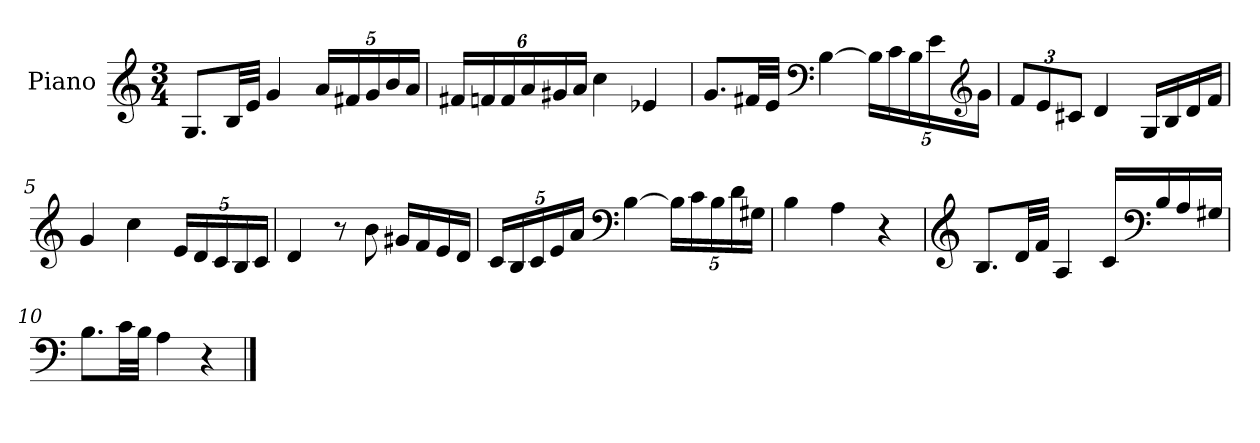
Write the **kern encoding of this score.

**kern
*part1
*staff1
*I"Piano
*I'Pno.
*clefG2
*k[]
*M3/4
*MM120
=1
8.G/L
32B/LL
32e/JJJ
4g/
*Xbrackettup
20a/LL
20f#X/
20g/
20b/
20a/JJ
=2
24f#X/LL
24fn/
24f/
24a/
24g#X/
24a/JJ
4cc\
4e-X/
=3
8.g/L
32f#X/LL
32e/JJJ
*clefF4
[4B\
20B\LL]
20c\
20B\
20e\
*clefG2
20g\JJ
=4
12f/L
12e/
12c#X/J
4d/
16G/LL
16B/
16d/
16f/JJ
!!LO:LB:g=z
=5
4g/
4cc\
20e/LL
20d/
20c/
20B/
20c/JJ
=6
4d/
8r
8b\
16g#X/LL
16f/
16e/
16d/JJ
=7
20c/LL
20B/
20c/
20e/
20a/JJ
*clefF4
[4B\
20B\LL]
20c\
20B\
20d\
20G#X\JJ
=8
4B\
4A\
4r
=9
*clefG2
8.B/L
32d/LL
32f/JJJ
4A/
16c/LL
*clefF4
16B/
16A/
16G#X/JJ
!!LO:LB:g=z
=10
8.B\L
32c\LL
32B\JJJ
4A\
4r
==
*-
